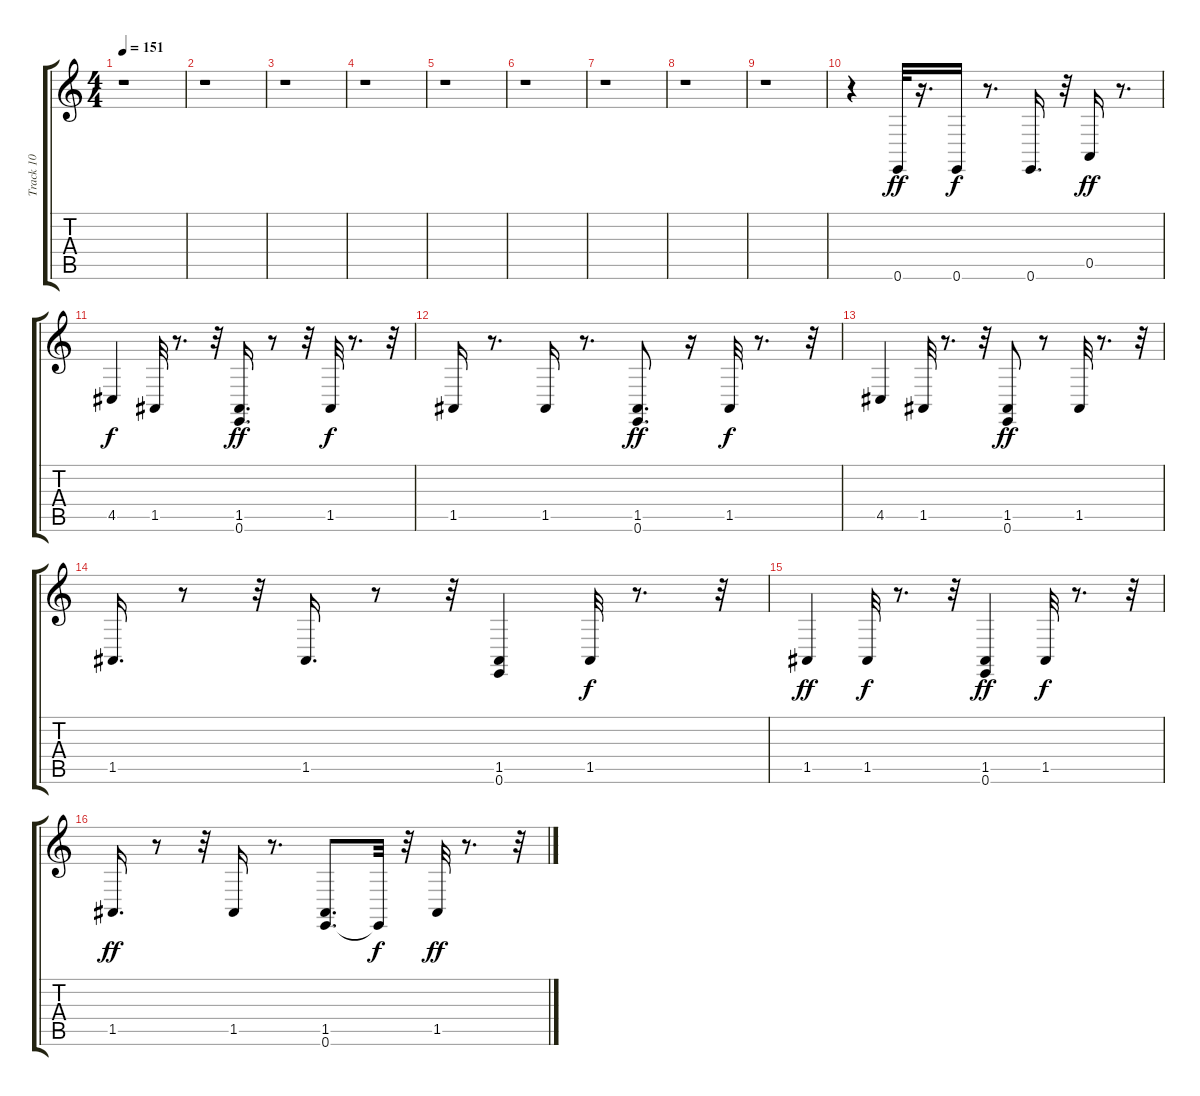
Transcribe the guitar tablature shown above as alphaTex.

\track ("Track 10" "Track 10") {instrument acousticgrandpiano}
\staff {score tabs}
\tuning (E4 B3 G3 D3 A2 E2) {hide}
\ts (4 4)
\tempo 151
\clef g2
\ks c
r.1{dy ff} |
r.1 |
r.1 |
r.1 |
r.1 |
r.1 |
r.1 |
r.1 |
r.1 |
r.4 0.6.32{volume 8} r.16{d} 0.6.16{dy f} r.8{d} 0.6.16{d} r.32 0.5.16{dy ff} r.8{d} |
4.5.4{dy f} 1.5.32 r.8{d} r.32 (1.5 0.6).16{d dy ff} r.8 r.32 1.5.32{dy f} r.8{d} r.32 |
1.5.16 r.8{d} 1.5.16 r.8{d} (1.5 0.6).8{d dy ff} r.16 1.5.32{dy f} r.8{d} r.32 |
4.5.4 1.5.32 r.8{d} r.32 (1.5 0.6).8{dy ff} r.8 1.5.32 r.8{d} r.32 |
1.5.16{d} r.8 r.32 1.5.16{d} r.8 r.32 (1.5 0.6).4 1.5.32{dy f} r.8{d} r.32 |
1.5.4{dy ff} 1.5.32{dy f} r.8{d} r.32 (1.5 0.6).4{dy ff} 1.5.32{dy f} r.8{d} r.32 |
1.5.16{d dy ff} r.8 r.32 1.5.16 r.8{d} (1.5 0.6).8{d} 0.6{t}.32{dy f} r.32 1.5.32{dy ff} r.8{d} r.32
